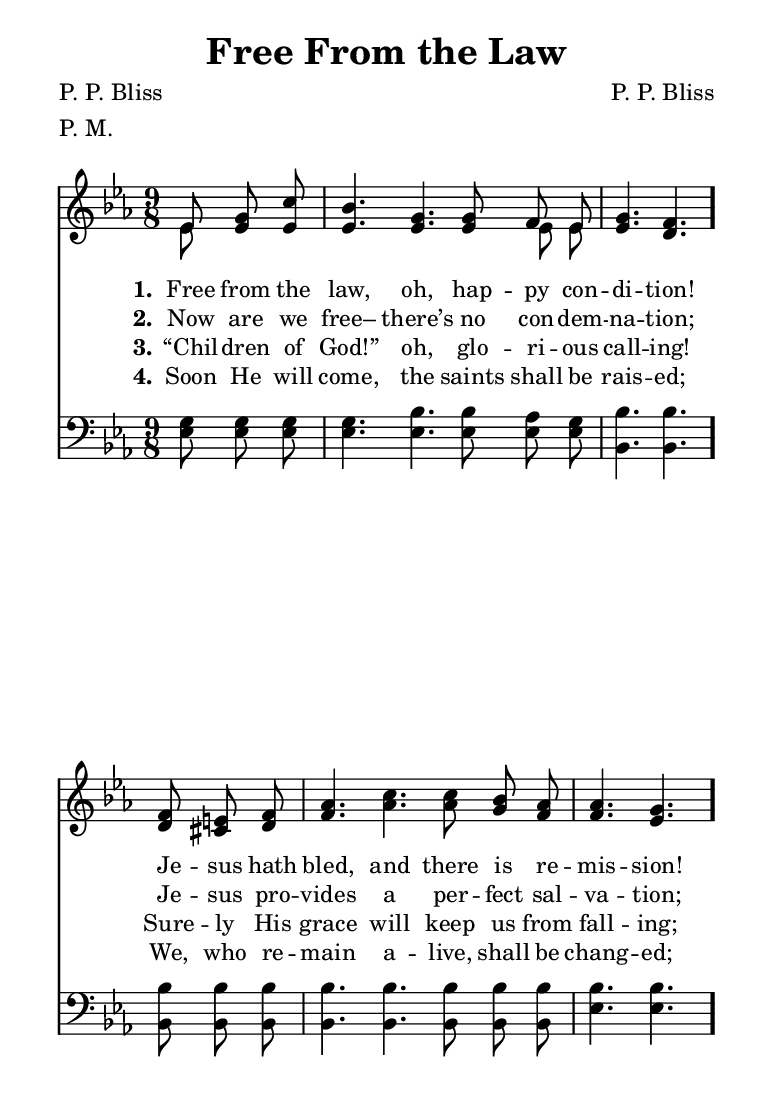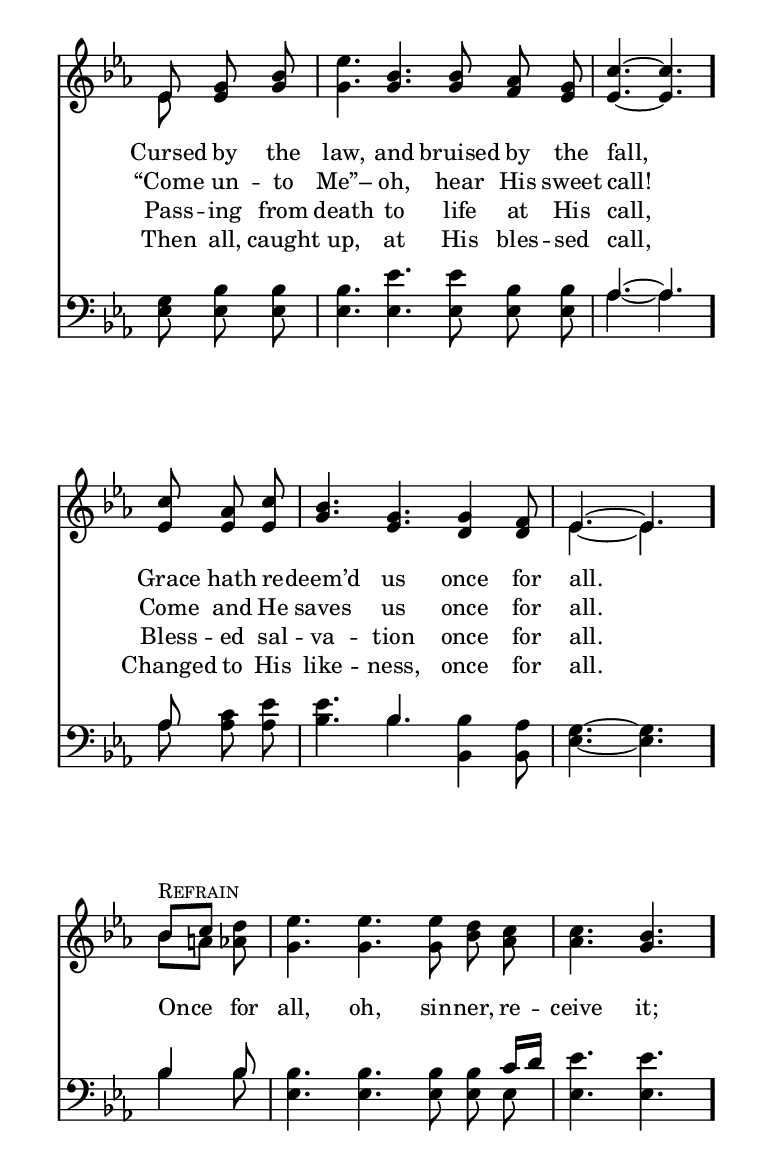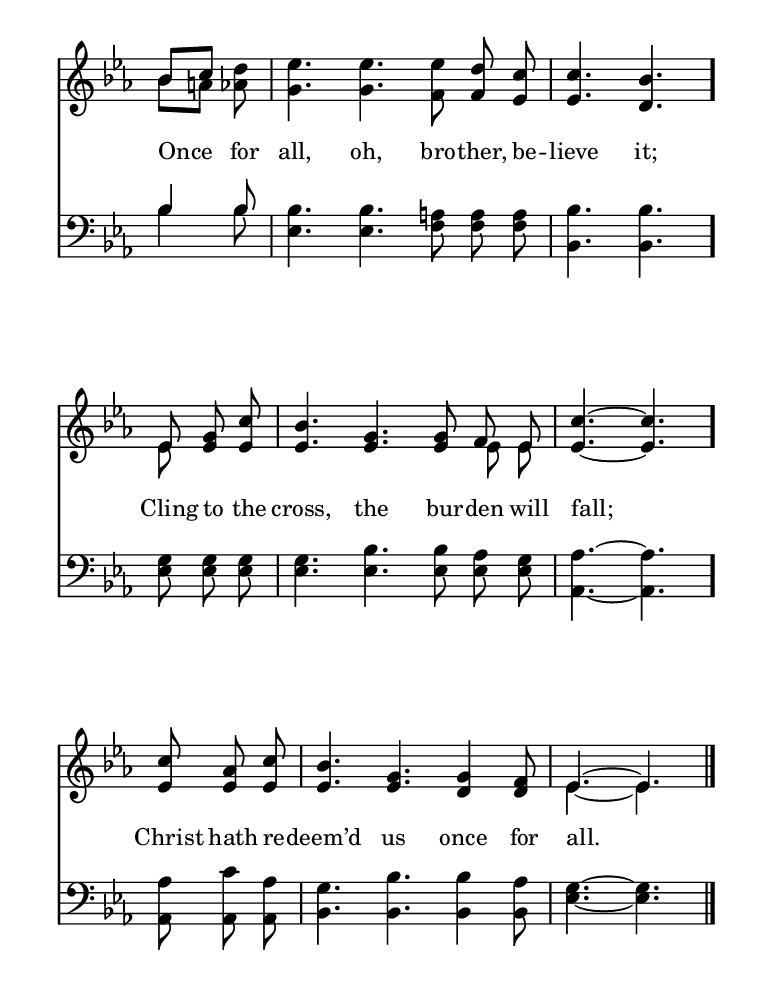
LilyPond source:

\include "common/global.ily"
\paper {
  \include "common/paper.ily"
  ragged-last-bottom = ##t
  % original has 5 systems on first page, one on second
  % that's a bit squashed for us
  systems-per-page = #(cond (is-eogsized 5) (#t #f))
  system-count = #(cond (is-eogsized 7) (#t #f))
}

\header{
  %gospel
  hymnnumber = "84"
  title = "Free From the Law"
  tunename = "Once For All"
  meter = "P. M."
  poet = "P. P. Bliss"
  composer = "P. P. Bliss"
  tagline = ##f
}

% for fermata in MIDI
ta = { \tempo 4=80 }
tb = { \tempo 4=40 }

patternAA = { c8 c8 c8 | c4. c4. c8 c8 c8      | c4. c4. }
patternAB = { c8 c8 c8 | c4. c4. c4    c8      | c4. c4. }
patternAC = { c4    c8 | c4. c4. c8 c8 c16 c16 | c4. c4. }
patternAD = { c4    c8 | c4. c4. c8 c8 c8      | c4. c4. }

global = {
  \include "common/overrides.ily"
  \override Staff.TimeSignature.style = #'numbered
  \time 9/8
  \override Score.MetronomeMark.transparent = ##t % hide all fermata changes too
  \ta
  \key ees \major
  \partial 4.
  \autoBeamOff
}

notesSoprano = {
\global
\relative c' {

  \changePitch \patternAA { ees g c | bes g g f ees | g f }
  \changePitch \patternAA { f e f | aes c c bes aes | aes g }
  \changePitch \patternAA { ees g bes | ees bes bes aes g | c ~ c }
  \changePitch \patternAB { c aes c | bes g g f | ees ~ ees } \eogbreak

  << s^\markup { \small \caps "Refrain" }
  \changePitch \patternAA { bes'[ c] d | ees ees ees d c | c bes } >>
  \changePitch \patternAA { bes[ c] d | ees ees ees d c | c bes }
  \changePitch \patternAA { ees, g c | bes g g f ees | c' ~ c }
  \changePitch \patternAB { c aes c | bes g g f | ees ~ ees }

  \bar "|."

}
}

notesAlto = {
\global
\relative e' {

  \changePitch \patternAA { ees ees ees | ees ees ees ees ees | ees d }
  \changePitch \patternAA { d cis d | f aes aes g f | f ees }
  \changePitch \patternAA { ees ees g | g g g f ees | ees ~ ees }
  \changePitch \patternAB { ees ees ees | g ees d d | ees ~ ees }

  \changePitch \patternAA { bes'[ a] aes | g g g bes aes | aes g }
  \changePitch \patternAA { bes[ a] aes | g g f f ees | ees d }
  \changePitch \patternAA { ees ees ees | ees ees ees ees ees | ees ~ ees }
  \changePitch \patternAB { ees ees ees | ees ees d d | ees ~ ees }

}
}

notesTenor = {
\global
\relative a {

  \changePitch \patternAA { g g g | g bes bes aes g | bes bes }
  \changePitch \patternAA { bes bes bes | bes bes bes bes bes | bes bes }
  \changePitch \patternAA { g bes bes | bes ees ees bes bes | aes ~ aes }
  \changePitch \patternAB { aes c ees | ees bes bes aes | g ~ g }

  \changePitch \patternAC { bes bes | bes bes bes bes c[ d] | ees ees }
  \changePitch \patternAD { bes bes | bes bes a a a | bes bes }
  \changePitch \patternAA { g g g | g bes bes aes g | aes ~ aes }
  \changePitch \patternAB { aes c aes | g bes bes aes | g ~ g }

}
}

notesBass = {
\global
\relative f {

  \changePitch \patternAA { ees ees ees | ees ees ees ees ees | bes bes }
  \changePitch \patternAA { bes bes bes | bes bes bes bes bes | ees ees }
  \changePitch \patternAA { ees ees ees | ees ees ees ees ees | aes ~ aes }
  \changePitch \patternAB { aes aes aes | bes bes bes, bes | ees ~ ees }

  \changePitch \patternAD { bes' bes | ees, ees ees ees ees | ees ees }
  \changePitch \patternAD { bes' bes | ees, ees f f f | bes, bes }
  \changePitch \patternAA { ees ees ees | ees ees ees ees ees | aes, ~ aes }
  \changePitch \patternAB { aes aes aes | bes bes bes bes | ees ~ ees }

}
}

Refrain = \lyricmode {

Once for all, oh, sin -- ner, re -- ceive it; \bar "."
Once for all, oh, bro -- ther, be -- lieve it; \bar "."
Cling to the cross, the bur -- den will fall; \bar "."
Christ hath re -- deem’d us once for all. \bar "."

}

wordsA = \lyricmode {
\set stanza = "1."

Free from the law, oh, hap -- py con -- di -- tion! \bar "."
Je -- sus hath bled, and there is re -- mis -- sion! \bar "."
Cursed by the law, and bruised by the fall, \bar "."
Grace hath re -- deem’d us once for all. \bar "."

}

wordsB = \lyricmode {
\set stanza = "2."

Now are we free– there’s no con -- dem -- na -- tion;
Je -- sus pro -- vides a per -- fect  sal -- va -- tion;
“Come un -- to Me”– oh, hear His sweet call!
Come and He saves us once for all.

\Refrain

}

wordsC = \lyricmode {
\set stanza = "3."

“Chil -- dren of God!” oh, glo -- ri -- ous call -- ing!
Sure -- ly His grace will keep us from fall -- ing;
Pass -- ing from death to life at His call,
Bless -- ed sal -- va -- tion once for all.

}

wordsD = \lyricmode {
\set stanza = "4."

Soon He will come, the saints shall be rais -- ed;
We, who re -- main a -- live, shall be chang -- ed;
Then all, caught up, at His bles -- sed call,
Changed to His like -- ness, once for all.

}

\score {
  \context ChoirStaff <<
    \context Staff = upper <<
      \set Staff.autoBeaming = ##f
      \set ChoirStaff.systemStartDelimiter = #'SystemStartBar
      \set ChoirStaff.printPartCombineTexts = ##f
      \partcombine #'(2 . 9) \notesSoprano \notesAlto
      \context NullVoice = sopranos { \voiceOne << \notesSoprano >> }
      \context NullVoice = altos { \voiceTwo << \notesAlto >> }
      \context Lyrics = one   \lyricsto sopranos \wordsA
      \context Lyrics = two   \lyricsto sopranos \wordsB
      \context Lyrics = three \lyricsto sopranos \wordsC
      \context Lyrics = four  \lyricsto sopranos \wordsD
    >>
    \context Staff = men <<
      \set Staff.autoBeaming = ##f
      \clef bass
      \set ChoirStaff.printPartCombineTexts = ##f
      \partcombine #'(2 . 9) \notesTenor \notesBass
      \context NullVoice = tenors { \voiceOne << \notesTenor >> }
      \context NullVoice = basses { \voiceTwo << \notesBass >> }
    >>
  >>
  \layout {
    \include "common/layout.ily"
  }
  \midi{
    \include "common/midi.ily"
  }
}

\version "2.19.49"  % necessary for upgrading to future LilyPond versions.

% vi:set et ts=2 sw=2 ai nocindent syntax=lilypond:
